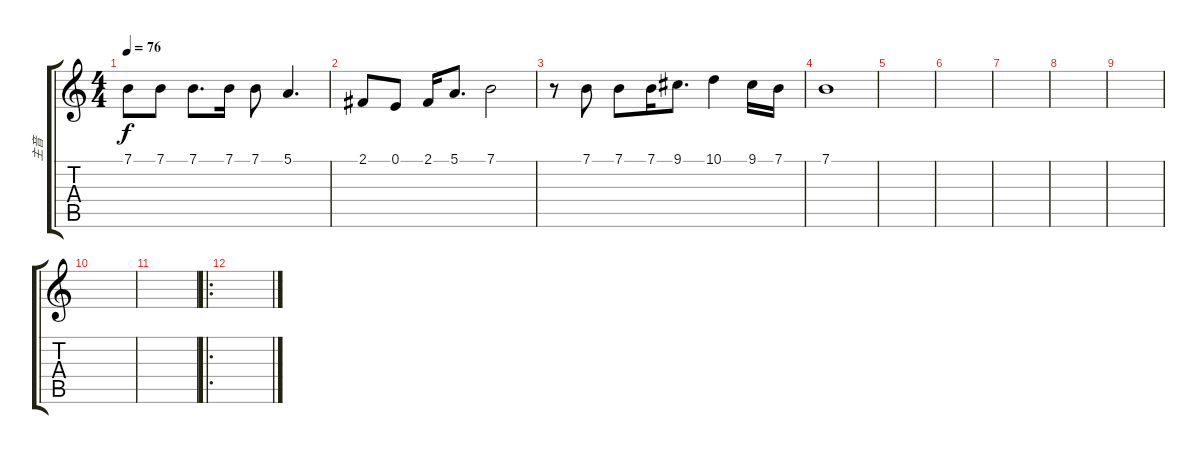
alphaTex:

\track ("主音" "主音") {instrument voiceoohs}
\staff {score tabs}
\tuning (E4 B3 G3 D3 A2 E2) {hide}
\ts (4 4)
\tempo 76
\clef g2
\ks c
7.1.8{dy f} 7.1.8 7.1.8{d} 7.1.16 7.1.8 5.1.4{d} |
2.1.8 0.1.8 2.1.16 5.1.8{d} 7.1.2 |
r.8 7.1.8 7.1.8 7.1.16 9.1.8{d} 10.1.4 9.1.16 7.1.16 |
7.1.1 |
|
|
|
|
|
|
|
\ro
